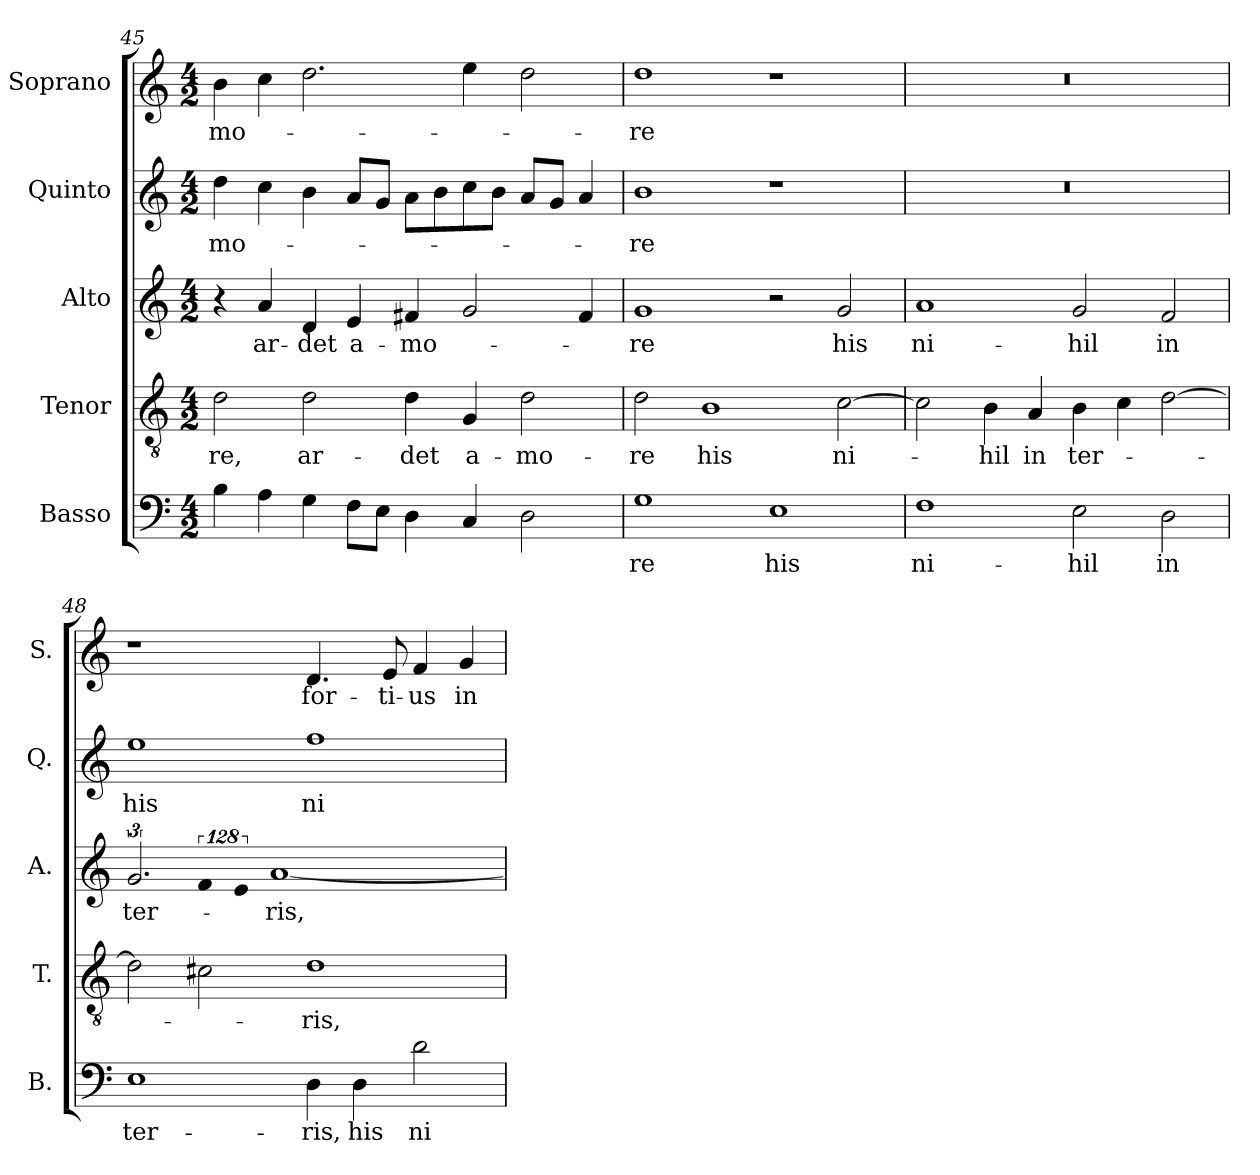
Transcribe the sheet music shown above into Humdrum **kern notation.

**kern	**text	**kern	**text	**kern	**text	**kern	**text	**kern	**text
*part5	*part5	*part4	*part4	*part3	*part3	*part2	*part2	*part1	*part1
*staff5	*staff5	*staff4	*staff4	*staff3	*staff3	*staff2	*staff2	*staff1	*staff1
*I"Basso	*	*I"Tenor	*	*I"Alto	*	*I"Quinto	*	*I"Soprano	*
*I'B.	*	*I'T.	*	*I'A.	*	*I'Q.	*	*I'S.	*
*clefF4	*	*clefGv2	*	*clefG2	*	*clefG2	*	*clefG2	*
*	*	*ITrd7c12	*	*	*	*	*	*	*
*k[]	*	*k[]	*	*k[]	*	*k[]	*	*k[]	*
*C:	*	*C:	*	*C:	*	*C:	*	*C:	*
*M4/2	*	*M4/2	*	*M4/2	*	*M4/2	*	*M4/2	*
=45	=45	=45	=45	=45	=45	=45	=45	=45	=45
!	!	!	!LO:LY:b:color=#000000	!	!	!	!	!	!
!	!	!	!	!	!	!	!LO:LY:b:color=#000000	!	!
!	!	!	!	!	!	!	!	!	!LO:LY:b:color=#000000
4Bi\	.	2Di\	-re,	4r	.	4ddi\	-mo-	4bi\	-mo-
!	!	!	!	!	!LO:LY:b:color=#000000	!	!	!	!
4Ai\	.	.	.	4ai/	ar-	4cci\	.	4cci\	.
!	!	!	!LO:LY:b:color=#000000	!	!	!	!	!	!
!	!	!	!	!	!LO:LY:b:color=#000000	!	!	!	!
4Gi\	.	2Di\	ar-	4di/	-det	4bi\	.	2.ddi\	.
!	!	!	!	!	!LO:LY:b:color=#000000	!	!	!	!
8Fi\L	.	.	.	4ei/	a-	8ai/L	.	.	.
8Ei\J	.	.	.	.	.	8gi/J	.	.	.
!	!	!	!LO:LY:b:color=#000000	!	!	!	!	!	!
!	!	!	!	!	!LO:LY:b:color=#000000	!	!	!	!
4Di\	.	4Di\	-det	4f#Xi/	-mo-	8ai\L	.	.	.
.	.	.	.	.	.	8bi\	.	.	.
!	!	!	!LO:LY:b:color=#000000	!	!	!	!	!	!
4Ci/	.	4GGi/	a-	2gi/	.	8cci\	.	4eei\	.
.	.	.	.	.	.	8bi\J	.	.	.
!	!	!	!LO:LY:b:color=#000000	!	!	!	!	!	!
2Di\	.	2Di\	-mo-	.	.	8ai/L	.	2ddi\	.
.	.	.	.	.	.	8gi/J	.	.	.
.	.	.	.	4f#i/	.	4ai/	.	.	.
!!LO:LB:g=z
=46	=46	=46	=46	=46	=46	=46	=46	=46	=46
!	!LO:LY:b:color=#000000	!	!	!	!	!	!	!	!
!	!	!	!LO:LY:b:color=#000000	!	!	!	!	!	!
!	!	!	!	!	!LO:LY:b:color=#000000	!	!	!	!
!	!	!	!	!	!	!	!LO:LY:b:color=#000000	!	!
!	!	!	!	!	!	!	!	!	!LO:LY:b:color=#000000
1Gi	-re	2Di\	-re	1gi	-re	1bi	-re	1ddi	-re
!	!	!	!LO:LY:b:color=#000000	!	!	!	!	!	!
.	.	1BBi	his	.	.	.	.	.	.
!	!LO:LY:b:color=#000000	!	!	!	!	!	!	!	!
1Ei	his	.	.	2r	.	1r	.	1r	.
!	!	!	!LO:LY:b:color=#000000	!	!	!	!	!	!
!	!	!	!	!	!LO:LY:b:color=#000000	!	!	!	!
.	.	[2Ci\	ni-	2gi/	his	.	.	.	.
=47	=47	=47	=47	=47	=47	=47	=47	=47	=47
!	!LO:LY:b:color=#000000	!	!	!	!	!	!	!	!
!	!	!	!	!	!LO:LY:b:color=#000000	!LO:N:vis=1	!	!LO:N:vis=1	!
1Fi	ni-	2Ci\]	.	1ai	ni-	0r	.	0r	.
!	!	!	!LO:LY:b:color=#000000	!	!	!	!	!	!
.	.	4BBi\	-hil	.	.	.	.	.	.
!	!	!	!LO:LY:b:color=#000000	!	!	!	!	!	!
.	.	4AAi/	in	.	.	.	.	.	.
!	!LO:LY:b:color=#000000	!	!	!	!	!	!	!	!
!	!	!	!LO:LY:b:color=#000000	!	!	!	!	!	!
!	!	!	!	!	!LO:LY:b:color=#000000	!	!	!	!
2Ei\	-hil	4BBi\	ter-	2gi/	-hil	.	.	.	.
.	.	4Ci\	.	.	.	.	.	.	.
!	!LO:LY:b:color=#000000	!	!	!	!	!	!	!	!
!	!	!	!	!	!LO:LY:b:color=#000000	!	!	!	!
2Di\	in	[2Di\	.	2fi/	in	.	.	.	.
=48	=48	=48	=48	=48	=48	=48	=48	=48	=48
!	!LO:LY:b:color=#000000	!	!	!	!	!	!	!	!
!	!	!	!	!	!LO:LY:b:color=#000000	!	!	!	!
!	!	!	!	!	!	!	!LO:LY:b:color=#000000	!	!
1Ei	ter-	2Di\]	.	3.gi/	ter-	1eei	his	1r	.
!	!	!	!	!LO:N:vis=4	!	!	!	!	!
.	.	2C#Xi\	.	512%85fi/	.	.	.	.	.
!	!	!	!	!LO:N:vis=2	!	!	!	!	!
.	.	.	.	512%171ei/	.	.	.	.	.
!	!LO:LY:b:color=#000000	!	!	!	!	!	!	!	!
!	!	!	!LO:LY:b:color=#000000	!	!	!	!	!	!
!	!	!	!	!	!LO:LY:b:color=#000000	!	!	!	!
!	!	!	!	!	!	!	!LO:LY:b:color=#000000	!	!
!	!	!	!	!	!	!	!	!	!LO:LY:b:color=#000000
4Di\	-ris,	1Di	-ris,	[1ai	-ris,	1ffi	ni-	4.di/	for-
!	!LO:LY:b:color=#000000	!	!	!	!	!	!	!	!
4Di\	his	.	.	.	.	.	.	.	.
!	!	!	!	!	!	!	!	!	!LO:LY:b:color=#000000
.	.	.	.	.	.	.	.	8ei/	-ti-
!	!LO:LY:b:color=#000000	!	!	!	!	!	!	!	!
!	!	!	!	!	!	!	!	!	!LO:LY:b:color=#000000
2di\	ni-	.	.	.	.	.	.	4fi/	-us
!	!	!	!	!	!	!	!	!	!LO:LY:b:color=#000000
.	.	.	.	.	.	.	.	4gi/	in-
=	=	=	=	=	=	=	=	=	=
*-	*-	*-	*-	*-	*-	*-	*-	*-	*-
